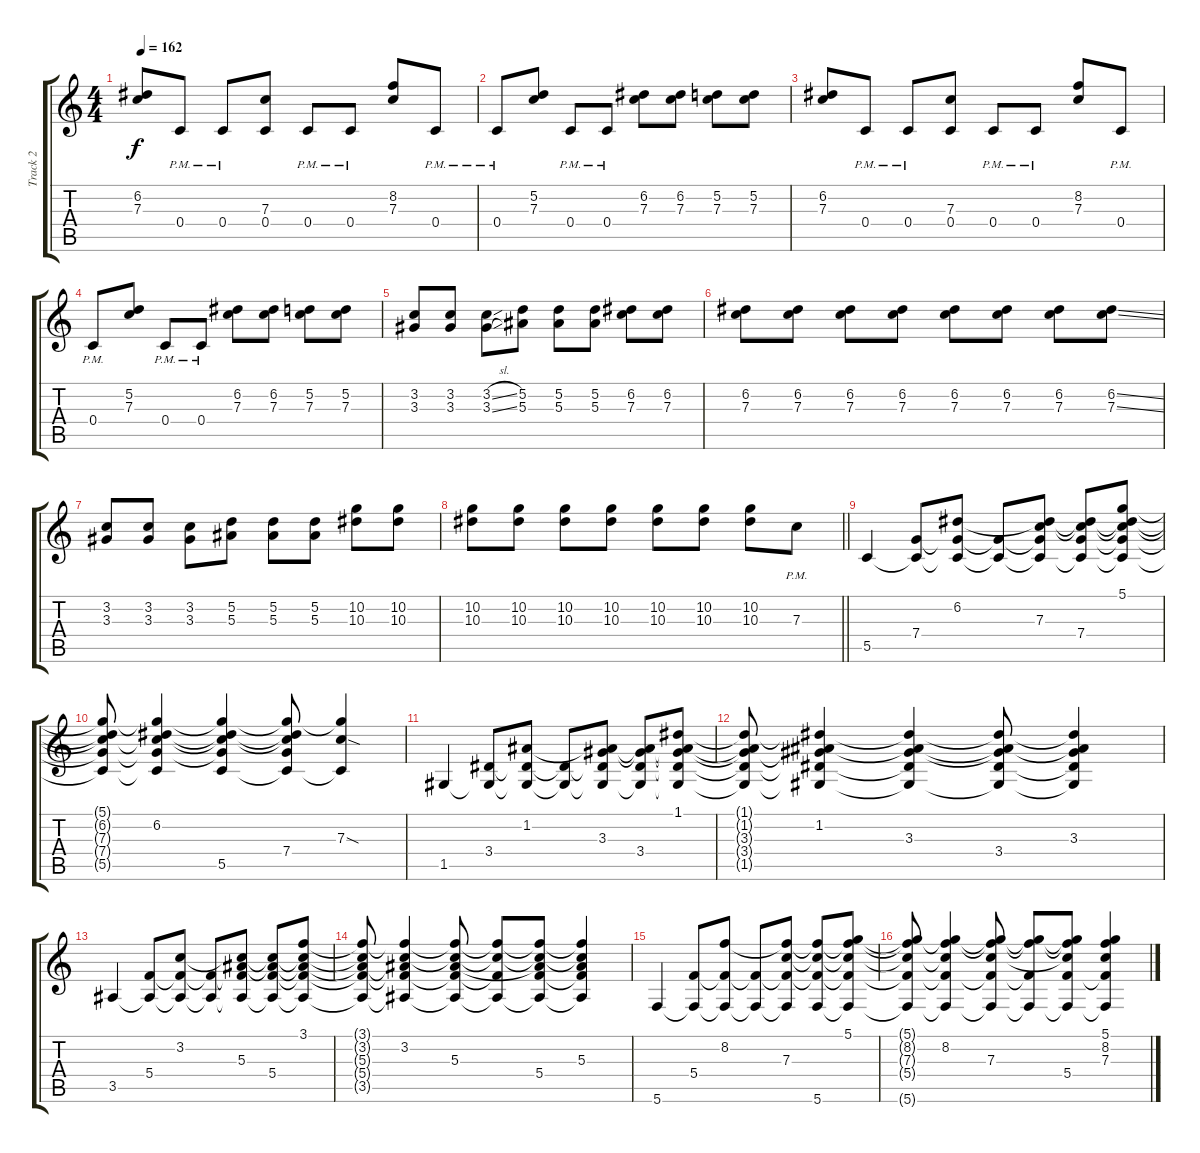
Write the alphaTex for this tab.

\track ("Track 2" "Track 2") {instrument distortionguitar}
\staff {score tabs}
\tuning (D4 A3 F3 C3 G2 C2) {hide}
\ts (4 4)
\tempo 162
\clef g2
\ks c
(6.2 7.3).8{dy f} 0.4{pm}.8 0.4{pm}.8 (7.3 0.4).8 0.4{pm}.8 0.4{pm}.8 (8.2 7.3).8 0.4{pm}.8 |
0.4{pm}.8 (5.2 7.3).8 0.4{pm}.8 0.4{pm}.8 (6.2 7.3).8 (6.2 7.3).8 (5.2 7.3).8 (5.2 7.3).8 |
(6.2 7.3).8 0.4{pm}.8 0.4{pm}.8 (7.3 0.4).8 0.4{pm}.8 0.4{pm}.8 (8.2 7.3).8 0.4{pm}.8 |
0.4{pm}.8 (5.2 7.3).8 0.4{pm}.8 0.4{pm}.8 (6.2 7.3).8 (6.2 7.3).8 (5.2 7.3).8 (5.2 7.3).8 |
(3.2 3.3).8 (3.2 3.3).8 (3.2{sl} 3.3{sl}).8 (5.2 5.3).8 (5.2 5.3).8 (5.2 5.3).8 (6.2 7.3).8 (6.2 7.3).8 |
(6.2 7.3).8 (6.2 7.3).8 (6.2 7.3).8 (6.2 7.3).8 (6.2 7.3).8 (6.2 7.3).8 (6.2 7.3).8 (6.2{ss} 7.3{ss}).8 |
(3.2 3.3).8 (3.2 3.3).8 (3.2 3.3).8 (5.2 5.3).8 (5.2 5.3).8 (5.2 5.3).8 (10.2 10.3).8 (10.2 10.3).8 |
\barLineRight lightlight
(10.2 10.3).8 (10.2 10.3).8 (10.2 10.3).8 (10.2 10.3).8 (10.2 10.3).8 (10.2 10.3).8 (10.2 10.3).8 7.3{pm}.8 |
5.5.4 (7.4 5.5{t}).8 (6.2 7.4{t} 5.5{t}).8 (7.4{t} 5.5{t}).8 (6.2{t} 7.3 7.4{t} 5.5{t}).8 (6.2{t} 7.3{t} 7.4 5.5{t}).8 (5.1 6.2{t} 7.3{t} 7.4{t} 5.5{t}).8 |
(5.1{t} 6.2{t} 7.3{t} 7.4{t} 5.5{t}).8 (5.1{t} 6.2 7.3{t} 7.4{t} 5.5{t}).4 (5.1{t} 6.2{t} 7.3{t} 7.4{t} 5.5).4 (5.1{t} 6.2{t} 7.3{t} 7.4 5.5{t}).8 (5.1{t} 7.3{sod} 5.5{t}).4 |
1.5.4 (3.4 1.5{t}).8 (1.2 3.4{t} 1.5{t}).8 (3.4{t} 1.5{t}).8 (1.2{t} 3.3 3.4{t} 1.5{t}).8 (1.2{t} 3.3{t} 3.4 1.5{t}).8 (1.1 1.2{t} 3.3{t} 3.4{t} 1.5{t}).8 |
(1.1{t} 1.2{t} 3.3{t} 3.4{t} 1.5{t}).8 (1.1{t} 1.2 3.3{t} 3.4{t} 1.5{t}).4 (1.1{t} 1.2{t} 3.3 3.4{t} 1.5{t}).4 (1.1{t} 1.2{t} 3.3{t} 3.4 1.5{t}).8 (1.1{t} 1.2{t} 3.3 3.4{t} 1.5{t}).4 |
3.5.4 (5.4 3.5{t}).8 (3.2 5.4{t} 3.5{t}).8 (5.4{t} 3.5{t}).8 (3.2{t} 5.3 5.4{t} 3.5{t}).8 (3.2{t} 5.3{t} 5.4 3.5{t}).8 (3.1 3.2{t} 5.3{t} 5.4{t} 3.5{t}).8 |
(3.1{t} 3.2{t} 5.3{t} 5.4{t} 3.5{t}).8 (3.1{t} 3.2 5.3{t} 5.4{t} 3.5{t}).4 (3.1{t} 3.2{t} 5.3 5.4{t} 3.5{t}).8 (3.1{t} 3.2{t} 5.4{t} 3.5{t}).8 (3.1{t} 3.2{t} 5.3{t} 5.4 3.5{t}).8 (3.1{t} 3.2{t} 5.3 5.4{t} 3.5{t}).4 |
5.6.4 (5.4 5.6{t}).8 (8.2 5.4{t} 5.6{t}).8 (5.4{t} 5.6{t}).8 (8.2{t} 7.3 5.4{t} 5.6{t}).8 (8.2{t} 7.3{t} 5.4{t} 5.6).8 (5.1 8.2{t} 7.3{t} 5.4{t} 5.6{t}).8 |
(5.1{t} 8.2{t} 7.3{t} 5.4{t} 5.6{t}).8 (5.1{t} 8.2 7.3{t} 5.4{t} 5.6{t}).4 (5.1{t} 8.2{t} 7.3 5.4{t} 5.6{t}).8 (5.1{t} 8.2{t} 5.4{t} 5.6{t}).8 (5.1{t} 8.2{t} 7.3{t} 5.4 5.6{t}).8 (5.1 8.2 7.3 5.4{t} 5.6{t}).4
